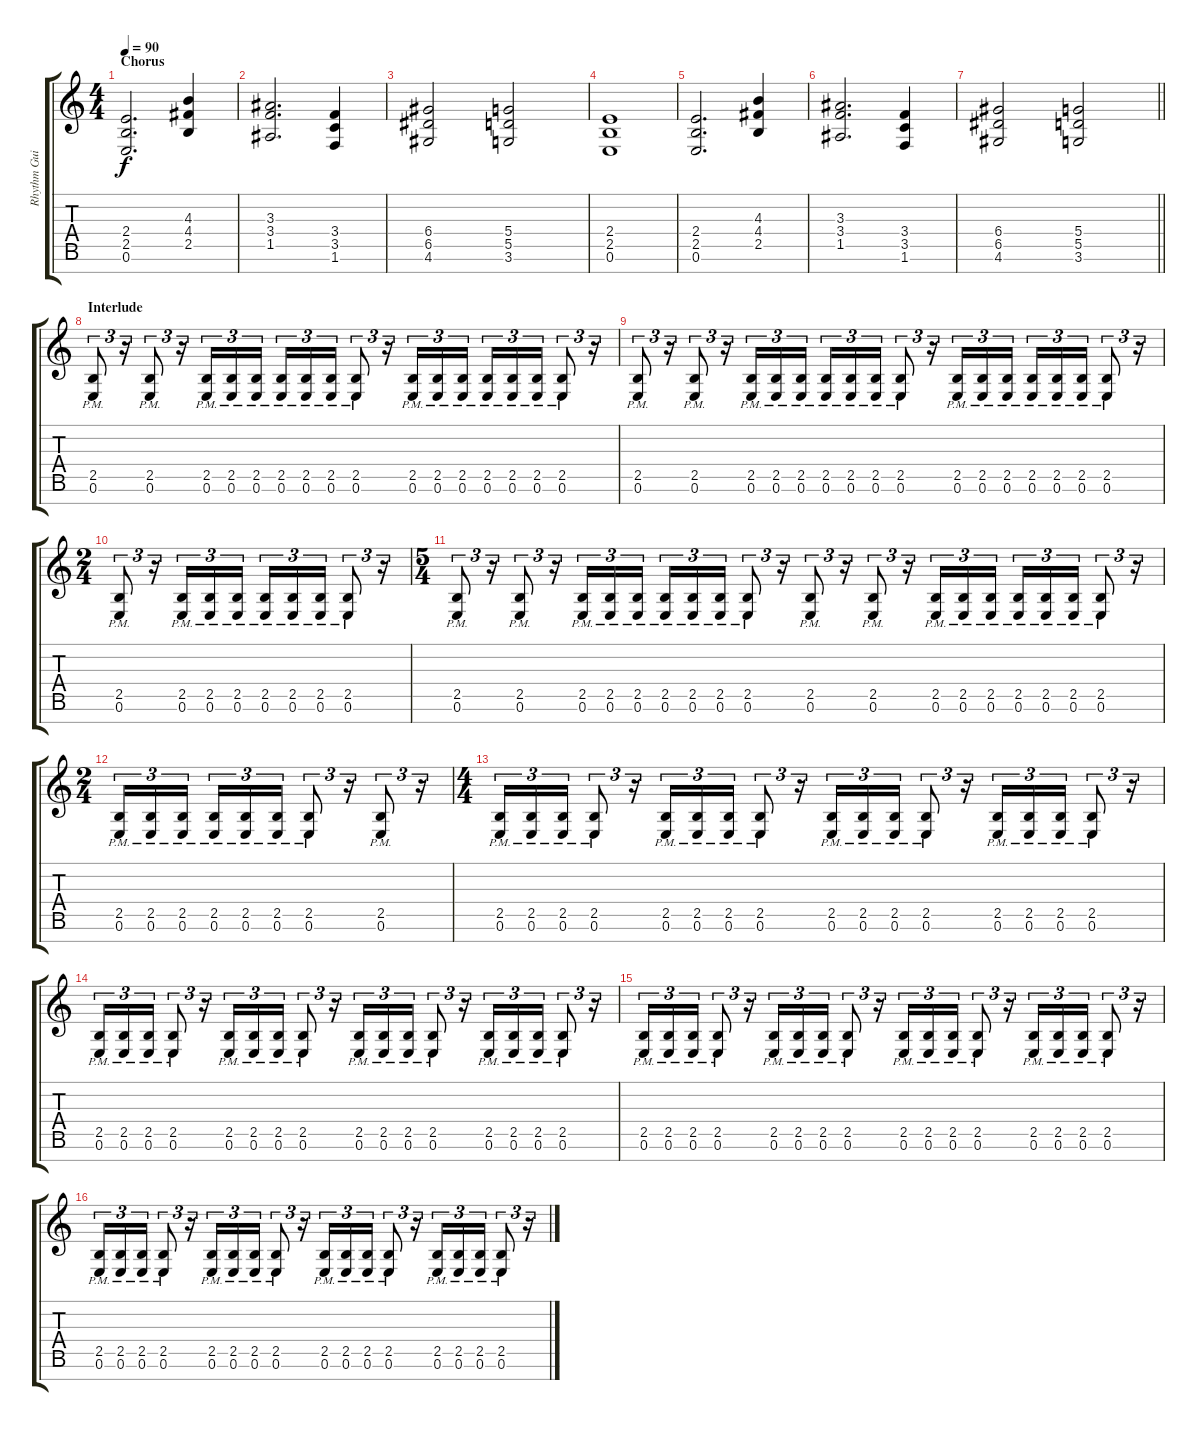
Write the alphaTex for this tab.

\track ("Rhythm Guitar (7string)" "Rhythm Gui") {instrument distortionguitar}
\staff {score tabs}
\tuning (E4 B3 G3 D3 A2 E2 B1) {hide}
\ts (4 4)
\section ("" "Chorus")
\tempo 90
\clef g2
\ks c
(2.4 2.5 0.6).2{d dy f} (4.3 4.4 2.5).4 |
(3.3 3.4 1.5).2{d} (3.4 3.5 1.6).4 |
(6.4 6.5 4.6).2 (5.4 5.5 3.6).2 |
(2.4 2.5 0.6).1 |
(2.4 2.5 0.6).2{d} (4.3 4.4 2.5).4 |
(3.3 3.4 1.5).2{d} (3.4 3.5 1.6).4 |
\barLineRight lightlight
(6.4 6.5 4.6).2 (5.4 5.5 3.6).2 |
\section ("" "Interlude")
(2.5{pm} 0.6{pm}).8{tu (3 2)} r.16{tu (3 2)} (2.5{pm} 0.6{pm}).8{tu (3 2)} r.16{tu (3 2)} (2.5{pm} 0.6{pm}).16{tu (3 2)} (2.5{pm} 0.6{pm}).16{tu (3 2)} (2.5{pm} 0.6{pm}).16{tu (3 2) beam splitsecondary} (2.5{pm} 0.6{pm}).16{tu (3 2)} (2.5{pm} 0.6{pm}).16{tu (3 2)} (2.5{pm} 0.6{pm}).16{tu (3 2)} (2.5{pm} 0.6{pm}).8{tu (3 2)} r.16{tu (3 2)} (2.5{pm} 0.6{pm}).16{tu (3 2)} (2.5{pm} 0.6{pm}).16{tu (3 2)} (2.5{pm} 0.6{pm}).16{tu (3 2)} (2.5{pm} 0.6{pm}).16{tu (3 2)} (2.5{pm} 0.6{pm}).16{tu (3 2)} (2.5{pm} 0.6{pm}).16{tu (3 2)} (2.5{pm} 0.6{pm}).8{tu (3 2)} r.16{tu (3 2)} |
(2.5{pm} 0.6{pm}).8{tu (3 2)} r.16{tu (3 2)} (2.5{pm} 0.6{pm}).8{tu (3 2)} r.16{tu (3 2)} (2.5{pm} 0.6{pm}).16{tu (3 2)} (2.5{pm} 0.6{pm}).16{tu (3 2)} (2.5{pm} 0.6{pm}).16{tu (3 2) beam splitsecondary} (2.5{pm} 0.6{pm}).16{tu (3 2)} (2.5{pm} 0.6{pm}).16{tu (3 2)} (2.5{pm} 0.6{pm}).16{tu (3 2)} (2.5{pm} 0.6{pm}).8{tu (3 2)} r.16{tu (3 2)} (2.5{pm} 0.6{pm}).16{tu (3 2)} (2.5{pm} 0.6{pm}).16{tu (3 2)} (2.5{pm} 0.6{pm}).16{tu (3 2)} (2.5{pm} 0.6{pm}).16{tu (3 2)} (2.5{pm} 0.6{pm}).16{tu (3 2)} (2.5{pm} 0.6{pm}).16{tu (3 2)} (2.5{pm} 0.6{pm}).8{tu (3 2)} r.16{tu (3 2)} |
\ts (2 4)
(2.5{pm} 0.6{pm}).8{tu (3 2)} r.16{tu (3 2)} (2.5{pm} 0.6{pm}).16{tu (3 2)} (2.5{pm} 0.6{pm}).16{tu (3 2)} (2.5{pm} 0.6{pm}).16{tu (3 2)} (2.5{pm} 0.6{pm}).16{tu (3 2)} (2.5{pm} 0.6{pm}).16{tu (3 2)} (2.5{pm} 0.6{pm}).16{tu (3 2)} (2.5{pm} 0.6{pm}).8{tu (3 2)} r.16{tu (3 2)} |
\ts (5 4)
(2.5{pm} 0.6{pm}).8{tu (3 2)} r.16{tu (3 2)} (2.5{pm} 0.6{pm}).8{tu (3 2)} r.16{tu (3 2)} (2.5{pm} 0.6{pm}).16{tu (3 2)} (2.5{pm} 0.6{pm}).16{tu (3 2)} (2.5{pm} 0.6{pm}).16{tu (3 2) beam splitsecondary} (2.5{pm} 0.6{pm}).16{tu (3 2)} (2.5{pm} 0.6{pm}).16{tu (3 2)} (2.5{pm} 0.6{pm}).16{tu (3 2)} (2.5{pm} 0.6{pm}).8{tu (3 2)} r.16{tu (3 2)} (2.5{pm} 0.6{pm}).8{tu (3 2)} r.16{tu (3 2)} (2.5{pm} 0.6{pm}).8{tu (3 2)} r.16{tu (3 2)} (2.5{pm} 0.6{pm}).16{tu (3 2)} (2.5{pm} 0.6{pm}).16{tu (3 2)} (2.5{pm} 0.6{pm}).16{tu (3 2)} (2.5{pm} 0.6{pm}).16{tu (3 2)} (2.5{pm} 0.6{pm}).16{tu (3 2)} (2.5{pm} 0.6{pm}).16{tu (3 2)} (2.5{pm} 0.6{pm}).8{tu (3 2)} r.16{tu (3 2)} |
\ts (2 4)
(2.5{pm} 0.6{pm}).16{tu (3 2)} (2.5{pm} 0.6{pm}).16{tu (3 2)} (2.5{pm} 0.6{pm}).16{tu (3 2) beam splitsecondary} (2.5{pm} 0.6{pm}).16{tu (3 2)} (2.5{pm} 0.6{pm}).16{tu (3 2)} (2.5{pm} 0.6{pm}).16{tu (3 2)} (2.5{pm} 0.6{pm}).8{tu (3 2)} r.16{tu (3 2)} (2.5{pm} 0.6{pm}).8{tu (3 2)} r.16{tu (3 2)} |
\ts (4 4)
(2.5{pm} 0.6{pm}).16{tu (3 2)} (2.5{pm} 0.6{pm}).16{tu (3 2)} (2.5{pm} 0.6{pm}).16{tu (3 2)} (2.5{pm} 0.6{pm}).8{tu (3 2)} r.16{tu (3 2)} (2.5{pm} 0.6{pm}).16{tu (3 2)} (2.5{pm} 0.6{pm}).16{tu (3 2)} (2.5{pm} 0.6{pm}).16{tu (3 2)} (2.5{pm} 0.6{pm}).8{tu (3 2)} r.16{tu (3 2)} (2.5{pm} 0.6{pm}).16{tu (3 2)} (2.5{pm} 0.6{pm}).16{tu (3 2)} (2.5{pm} 0.6{pm}).16{tu (3 2)} (2.5{pm} 0.6{pm}).8{tu (3 2)} r.16{tu (3 2)} (2.5{pm} 0.6{pm}).16{tu (3 2)} (2.5{pm} 0.6{pm}).16{tu (3 2)} (2.5{pm} 0.6{pm}).16{tu (3 2)} (2.5{pm} 0.6{pm}).8{tu (3 2)} r.16{tu (3 2)} |
(2.5{pm} 0.6{pm}).16{tu (3 2)} (2.5{pm} 0.6{pm}).16{tu (3 2)} (2.5{pm} 0.6{pm}).16{tu (3 2)} (2.5{pm} 0.6{pm}).8{tu (3 2)} r.16{tu (3 2)} (2.5{pm} 0.6{pm}).16{tu (3 2)} (2.5{pm} 0.6{pm}).16{tu (3 2)} (2.5{pm} 0.6{pm}).16{tu (3 2)} (2.5{pm} 0.6{pm}).8{tu (3 2)} r.16{tu (3 2)} (2.5{pm} 0.6{pm}).16{tu (3 2)} (2.5{pm} 0.6{pm}).16{tu (3 2)} (2.5{pm} 0.6{pm}).16{tu (3 2)} (2.5{pm} 0.6{pm}).8{tu (3 2)} r.16{tu (3 2)} (2.5{pm} 0.6{pm}).16{tu (3 2)} (2.5{pm} 0.6{pm}).16{tu (3 2)} (2.5{pm} 0.6{pm}).16{tu (3 2)} (2.5{pm} 0.6{pm}).8{tu (3 2)} r.16{tu (3 2)} |
(2.5{pm} 0.6{pm}).16{tu (3 2)} (2.5{pm} 0.6{pm}).16{tu (3 2)} (2.5{pm} 0.6{pm}).16{tu (3 2)} (2.5{pm} 0.6{pm}).8{tu (3 2)} r.16{tu (3 2)} (2.5{pm} 0.6{pm}).16{tu (3 2)} (2.5{pm} 0.6{pm}).16{tu (3 2)} (2.5{pm} 0.6{pm}).16{tu (3 2)} (2.5{pm} 0.6{pm}).8{tu (3 2)} r.16{tu (3 2)} (2.5{pm} 0.6{pm}).16{tu (3 2)} (2.5{pm} 0.6{pm}).16{tu (3 2)} (2.5{pm} 0.6{pm}).16{tu (3 2)} (2.5{pm} 0.6{pm}).8{tu (3 2)} r.16{tu (3 2)} (2.5{pm} 0.6{pm}).16{tu (3 2)} (2.5{pm} 0.6{pm}).16{tu (3 2)} (2.5{pm} 0.6{pm}).16{tu (3 2)} (2.5{pm} 0.6{pm}).8{tu (3 2)} r.16{tu (3 2)} |
(2.5{pm} 0.6{pm}).16{tu (3 2)} (2.5{pm} 0.6{pm}).16{tu (3 2)} (2.5{pm} 0.6{pm}).16{tu (3 2)} (2.5{pm} 0.6{pm}).8{tu (3 2)} r.16{tu (3 2)} (2.5{pm} 0.6{pm}).16{tu (3 2)} (2.5{pm} 0.6{pm}).16{tu (3 2)} (2.5{pm} 0.6{pm}).16{tu (3 2)} (2.5{pm} 0.6{pm}).8{tu (3 2)} r.16{tu (3 2)} (2.5{pm} 0.6{pm}).16{tu (3 2)} (2.5{pm} 0.6{pm}).16{tu (3 2)} (2.5{pm} 0.6{pm}).16{tu (3 2)} (2.5{pm} 0.6{pm}).8{tu (3 2)} r.16{tu (3 2)} (2.5{pm} 0.6{pm}).16{tu (3 2)} (2.5{pm} 0.6{pm}).16{tu (3 2)} (2.5{pm} 0.6{pm}).16{tu (3 2)} (2.5{pm} 0.6{pm}).8{tu (3 2)} r.16{tu (3 2)}
